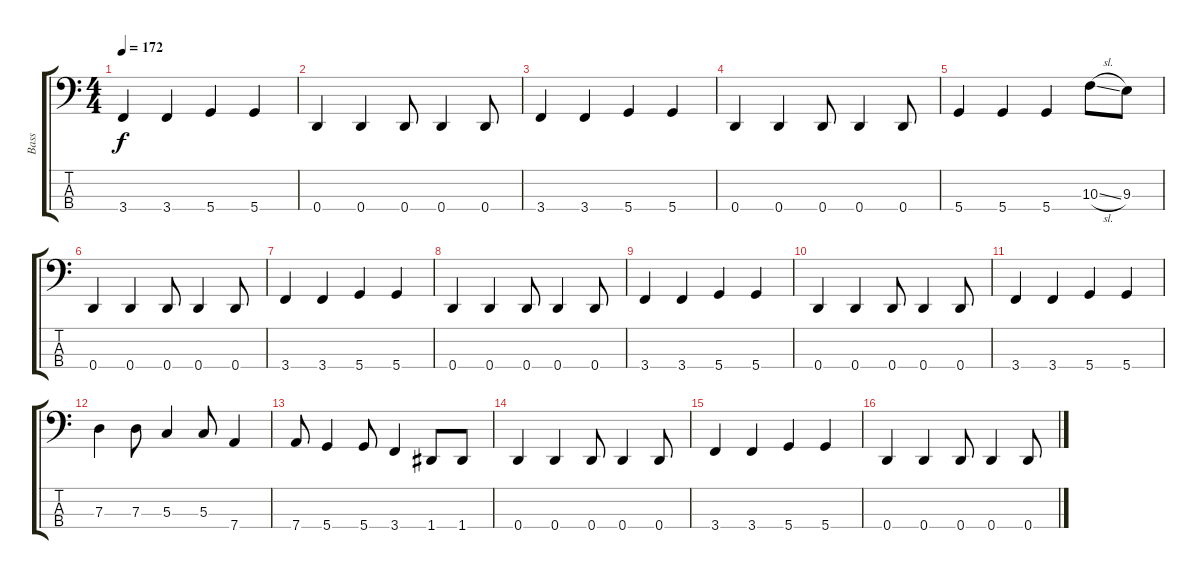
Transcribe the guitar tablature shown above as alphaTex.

\track ("Bass" "Bass") {instrument electricbasspick}
\staff {score tabs}
\tuning (F2 C2 G1 D1) {hide}
\ts (4 4)
\tempo 172
\clef f4
\ks c
3.4.4{dy f} 3.4.4 5.4.4 5.4.4 |
0.4.4 0.4.4 0.4.8 0.4.4 0.4.8 |
3.4.4 3.4.4 5.4.4 5.4.4 |
0.4.4 0.4.4 0.4.8 0.4.4 0.4.8 |
5.4.4 5.4.4 5.4.4 10.3{sl}.8 9.3.8 |
0.4.4 0.4.4 0.4.8 0.4.4 0.4.8 |
3.4.4 3.4.4 5.4.4 5.4.4 |
0.4.4 0.4.4 0.4.8 0.4.4 0.4.8 |
3.4.4 3.4.4 5.4.4 5.4.4 |
0.4.4 0.4.4 0.4.8 0.4.4 0.4.8 |
3.4.4 3.4.4 5.4.4 5.4.4 |
7.3.4 7.3.8 5.3.4 5.3.8 7.4.4 |
7.4.8 5.4.4 5.4.8 3.4.4 1.4.8 1.4.8 |
0.4.4 0.4.4 0.4.8 0.4.4 0.4.8 |
3.4.4 3.4.4 5.4.4 5.4.4 |
0.4.4 0.4.4 0.4.8 0.4.4 0.4.8
